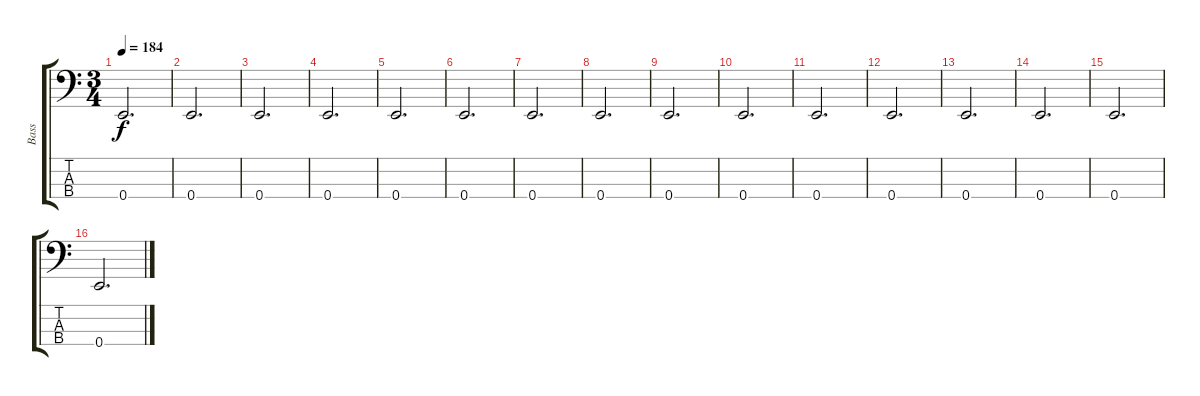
\track ("Bass" "Bass") {instrument electricbassfinger}
\staff {score tabs}
\tuning (G2 D2 A1 E1) {hide}
\ts (3 4)
\tempo 184
\clef f4
\ks c
0.4.2{d dy f} |
0.4.2{d} |
0.4.2{d} |
0.4.2{d} |
0.4.2{d} |
0.4.2{d} |
0.4.2{d} |
0.4.2{d} |
0.4.2{d} |
0.4.2{d} |
0.4.2{d} |
0.4.2{d} |
0.4.2{d} |
0.4.2{d} |
0.4.2{d} |
0.4.2{d}
